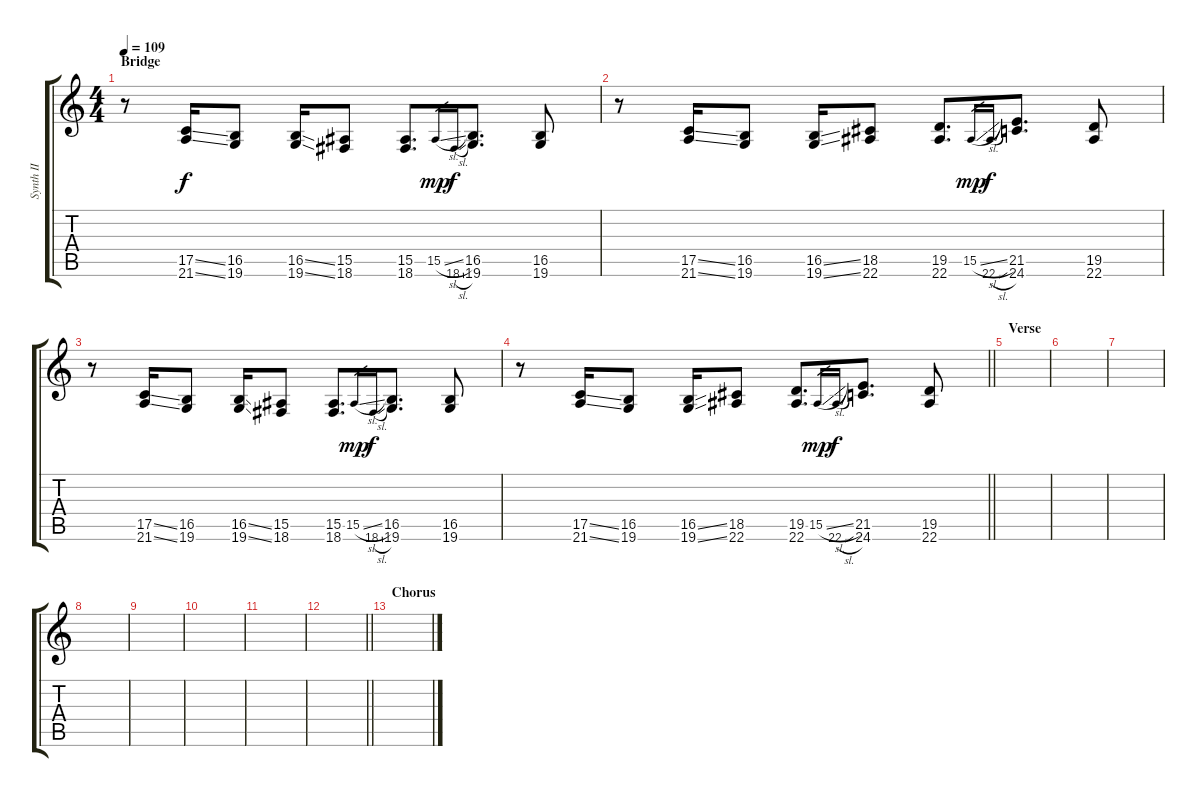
\track ("Synth II" "Synth II") {instrument synthbrass1}
\staff {score tabs}
\tuning (D4 A3 F3 C3 G2 C2) {hide}
\ts (4 4)
\section ("" "Bridge")
\tempo 109
\clef g2
\ks c
r.8{dy f volume 8} (17.5{ss} 21.6{ss}).16 (16.5 19.6).8 (16.5{ss} 19.6{ss}).16 (15.5 18.6).8 (15.5 18.6).8{d} 15.5{sl}.16{gr dy mp} 18.6{sl}.16{gr dy f} (16.5 19.6).8{d} (16.5 19.6).8 |
r.8 (17.5{ss} 21.6{ss}).16 (16.5 19.6).8 (16.5{ss} 19.6{ss}).16 (18.5 22.6).8 (19.5 22.6).8{d} 15.5{sl}.16{gr dy mp} 22.6{sl}.16{gr dy f} (21.5 24.6).8{d} (19.5 22.6).8 |
r.8 (17.5{ss} 21.6{ss}).16 (16.5 19.6).8 (16.5{ss} 19.6{ss}).16 (15.5 18.6).8 (15.5 18.6).8{d} 15.5{sl}.16{gr dy mp} 18.6{sl}.16{gr dy f} (16.5 19.6).8{d} (16.5 19.6).8 |
\barLineRight lightlight
r.8 (17.5{ss} 21.6{ss}).16 (16.5 19.6).8 (16.5{ss} 19.6{ss}).16 (18.5 22.6).8 (19.5 22.6).8{d} 15.5{sl}.16{gr dy mp} 22.6{sl}.16{gr dy f} (21.5 24.6).8{d} (19.5 22.6).8 |
\section ("" "Verse")
|
|
|
|
|
|
|
\barLineRight lightlight
|
\section ("" "Chorus")
